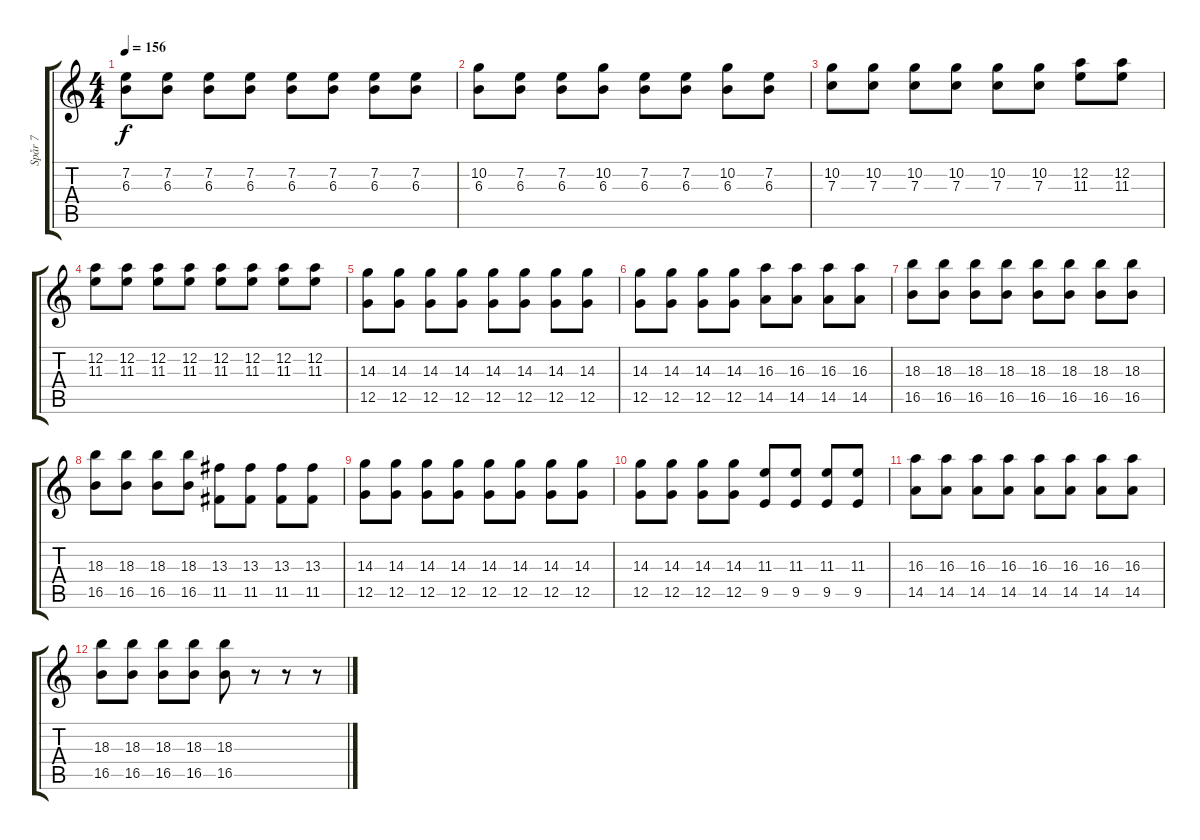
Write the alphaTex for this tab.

\track ("Spår 7" "Spår 7") {instrument distortionguitar}
\staff {score tabs}
\tuning (D4 A3 F3 C3 G2 C2) {hide}
\ts (4 4)
\tempo 156
\clef g2
\ks c
(7.2 6.3).8{dy f} (7.2 6.3).8 (7.2 6.3).8 (7.2 6.3).8 (7.2 6.3).8 (7.2 6.3).8 (7.2 6.3).8 (7.2 6.3).8 |
(10.2 6.3).8 (7.2 6.3).8 (7.2 6.3).8 (10.2 6.3).8 (7.2 6.3).8 (7.2 6.3).8 (10.2 6.3).8 (7.2 6.3).8 |
(10.2 7.3).8 (10.2 7.3).8 (10.2 7.3).8 (10.2 7.3).8 (10.2 7.3).8 (10.2 7.3).8 (12.2 11.3).8 (12.2 11.3).8 |
(12.2 11.3).8 (12.2 11.3).8 (12.2 11.3).8 (12.2 11.3).8 (12.2 11.3).8 (12.2 11.3).8 (12.2 11.3).8 (12.2 11.3).8 |
(14.3 12.5).8 (14.3 12.5).8 (14.3 12.5).8 (14.3 12.5).8 (14.3 12.5).8 (14.3 12.5).8 (14.3 12.5).8 (14.3 12.5).8 |
(14.3 12.5).8 (14.3 12.5).8 (14.3 12.5).8 (14.3 12.5).8 (16.3 14.5).8 (16.3 14.5).8 (16.3 14.5).8 (16.3 14.5).8 |
(18.3 16.5).8 (18.3 16.5).8 (18.3 16.5).8 (18.3 16.5).8 (18.3 16.5).8 (18.3 16.5).8 (18.3 16.5).8 (18.3 16.5).8 |
(18.3 16.5).8 (18.3 16.5).8 (18.3 16.5).8 (18.3 16.5).8 (13.3 11.5).8 (13.3 11.5).8 (13.3 11.5).8 (13.3 11.5).8 |
(14.3 12.5).8 (14.3 12.5).8 (14.3 12.5).8 (14.3 12.5).8 (14.3 12.5).8 (14.3 12.5).8 (14.3 12.5).8 (14.3 12.5).8 |
(14.3 12.5).8 (14.3 12.5).8 (14.3 12.5).8 (14.3 12.5).8 (11.3 9.5).8 (11.3 9.5).8 (11.3 9.5).8 (11.3 9.5).8 |
(16.3 14.5).8 (16.3 14.5).8 (16.3 14.5).8 (16.3 14.5).8 (16.3 14.5).8 (16.3 14.5).8 (16.3 14.5).8 (16.3 14.5).8 |
(18.3 16.5).8 (18.3 16.5).8 (18.3 16.5).8 (18.3 16.5).8 (18.3 16.5).8 r.8 r.8 r.8
